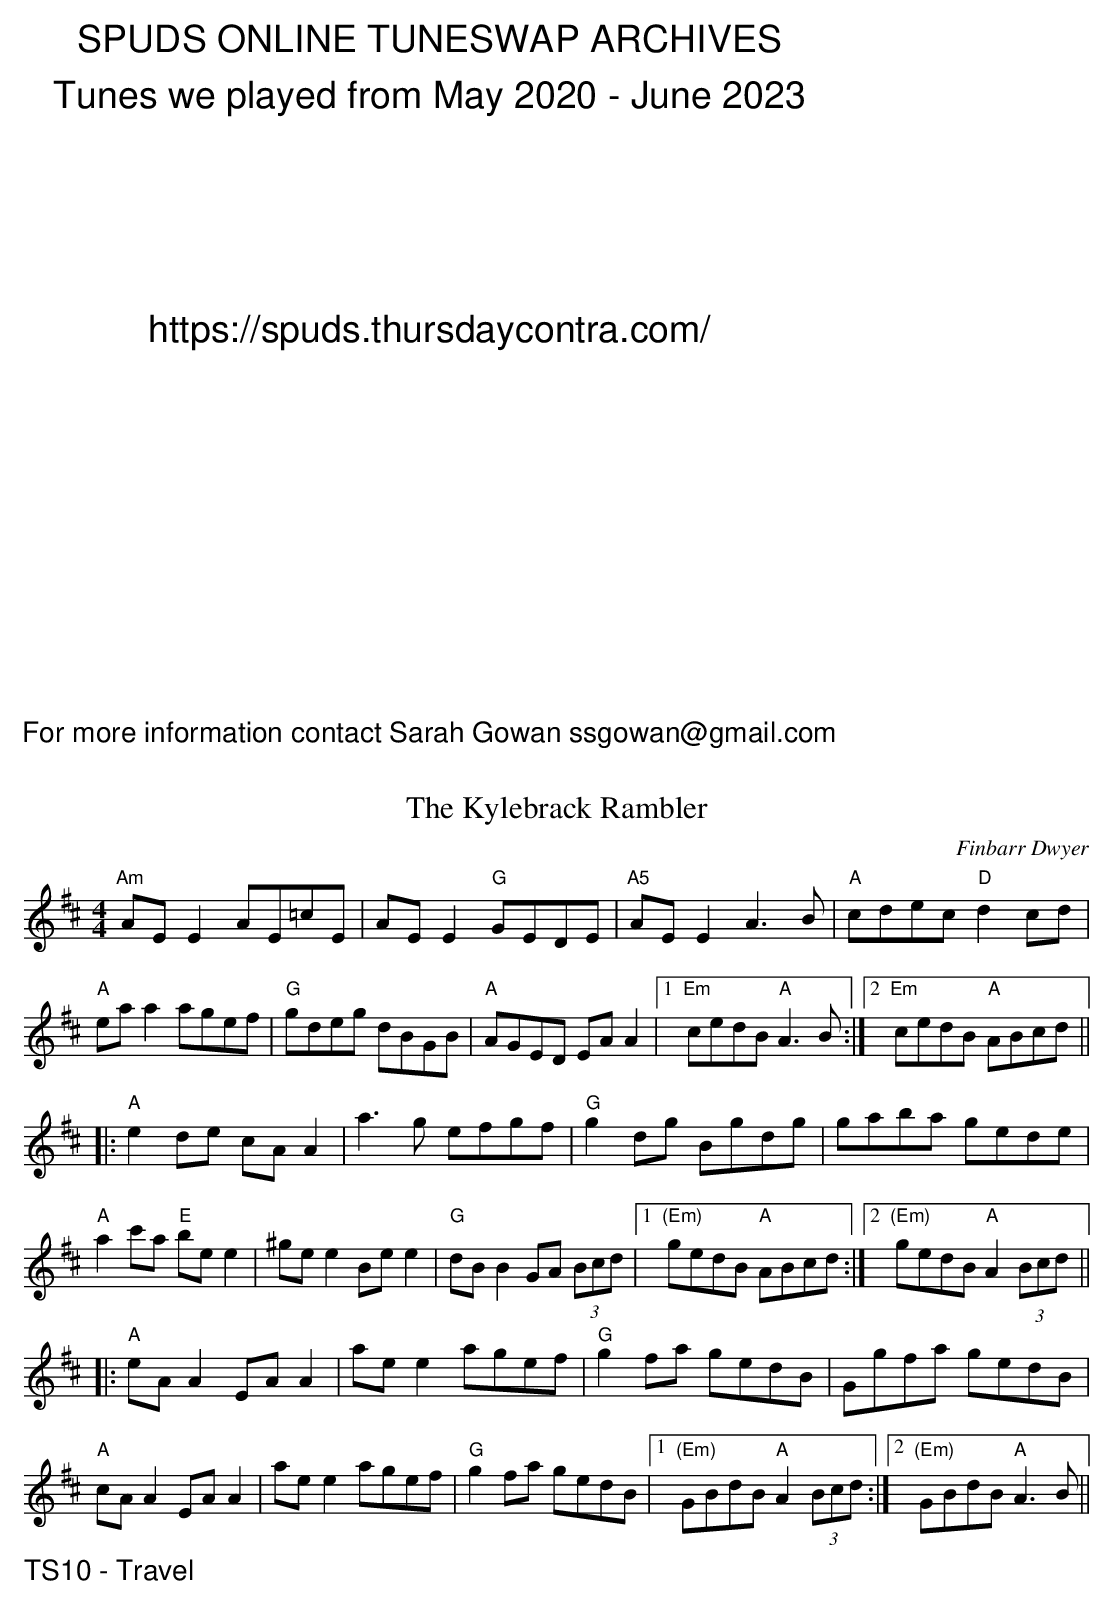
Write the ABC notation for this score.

X:1
T:Kylebrack Rambler, The
C:Finbarr Dwyer
M:4/4
L:1/8
K:Amix
"Am"AE E2 AE=cE | AE E2 "G"GEDE | "A5"AE E2 A3 B | "A"cdec "D"d2 cd |
"A"ea a2 agef | "G"gdeg dBGB | "A"AGED EA A2 |1 "Em"cedB "A"A3 B :|2 "Em"cedB "A"ABcd ||
|: "A"e2 de cA A2 | a3 g efgf | "G"g2 dg Bgdg |gaba gede |
"A"a2 c'a "E"be e2 | ^ge e2 Be e2 | "G"dB B2 GA (3Bcd |1 "(Em)"gedB "A"ABcd :|2 "(Em)"gedB "A"A2 (3Bcd ||
|: "A"eA A2 EA A2 | ae e2 agef | "G"g2 fa gedB | Ggfa gedB |
"A"cA A2 EA A2 | ae e2 agef | "G"g2 fa gedB |1 "(Em)"GBdB "A"A2 (3Bcd :|2 "(Em)"GBdB "A"A3 B ||
